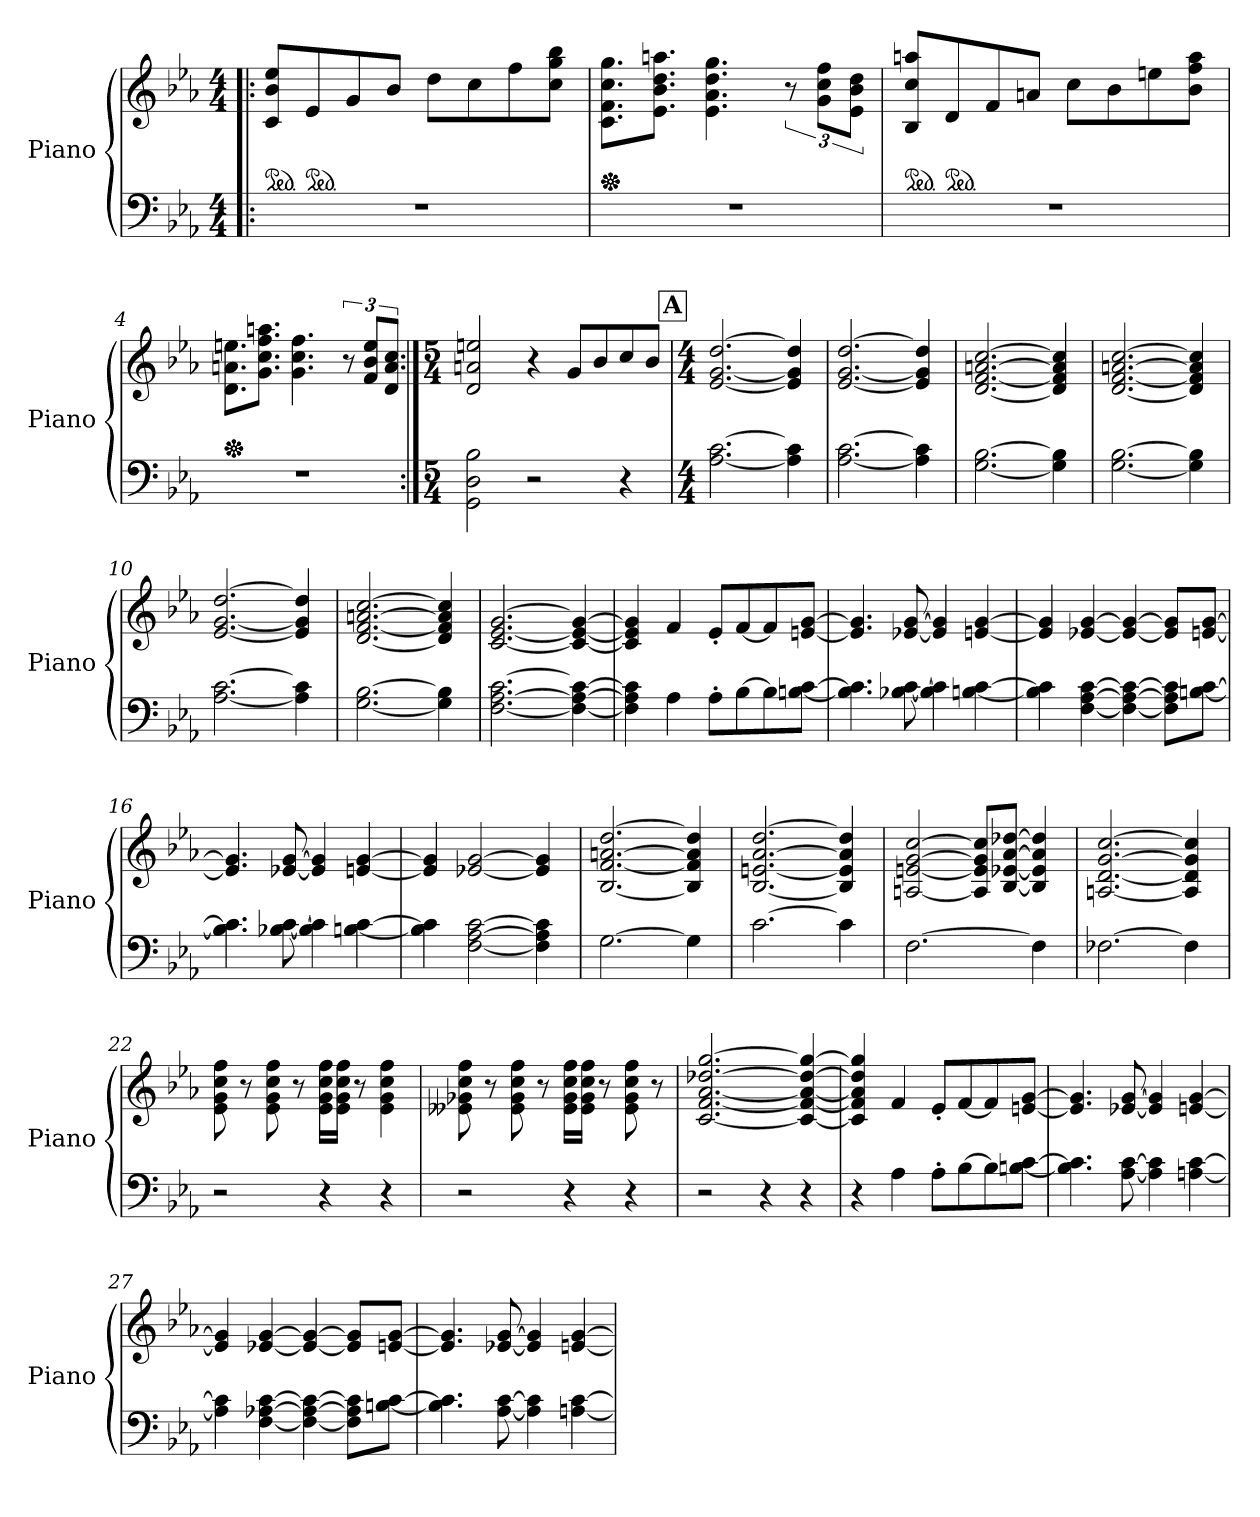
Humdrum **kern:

**kern	**kern
*part1	*part1
*staff2	*staff1
*I"Piano	*
*I'Piano	*
*clefF4	*clefG2
*k[b-e-a-]	*k[b-e-a-]
*M4/4	*M4/4
*MM100	*MM100
*	*ped
=1!|:	=1!|:
1r	8c/ 8b-/ 8ee-/L
*	*ped
.	8e-/
.	8g/
.	8b-/J
.	8dd\L
.	8cc\
.	8ff\
.	8cc\ 8gg\ 8bb-\J
=2	=2
*	*Xped
*	*Xped
1r	8.c\ 8.f\ 8.cc\ 8.gg\L
.	8.e-\ 8.b-\ 8.dd\ 8.aan\J
.	4.e-\ 4.a-\ 4.dd\ 4.gg\
.	12r
.	12g\ 12cc\ 12ff\L
.	12e-\ 12b-\ 12dd\J
=3	=3
*	*ped
1r	8B-/ 8cc/ 8aan/L
*	*ped
.	8d/
.	8f/
.	8an/J
.	8cc\L
.	8b-\
.	8een\
.	8b-\ 8ff\ 8aa\J
=4	=4
*	*Xped
*	*Xped
1r	8.d\ 8.an\ 8.een\L
.	8.g\ 8.cc\ 8.ff\ 8.aan\J
.	4.g\ 4.cc\ 4.ff\
.	12r
.	12f/ 12b-/ 12ee/L
.	12d/ 12a/ 12cc/J
!!LO:LB:g=z
=5:|!	=5:|!
*M5/4	*M5/4
2GG\ 2D\ 2B-\	2d/ 2an/ 2een/
2r	4r
.	8g/L
.	8b-/
4r	8cc/
.	8b-/J
!!LO:REH:place=s1:a:fs=14:t=A
=6	=6
*M4/4	*M4/4
[2.A-\ [2.c\	[2.e-/ [2.g/ [2.dd/
4A-\] 4c\]	4e-/] 4g/] 4dd/]
=7	=7
[2.A-\ [2.c\	[2.e-/ [2.g/ [2.dd/
4A-\] 4c\]	4e-/] 4g/] 4dd/]
=8	=8
[2.G\ [2.B-\	[2.d/ [2.f/ [2.an/ [2.cc/
4G\] 4B-\]	4d/] 4f/] 4a/] 4cc/]
=9	=9
[2.G\ [2.B-\	[2.d/ [2.f/ [2.an/ [2.cc/
4G\] 4B-\]	4d/] 4f/] 4a/] 4cc/]
=10	=10
[2.A-\ [2.c\	[2.e-/ [2.g/ [2.dd/
4A-\] 4c\]	4e-/] 4g/] 4dd/]
=11	=11
[2.G\ [2.B-\	[2.d/ [2.f/ [2.an/ [2.cc/
4G\] 4B-\]	4d/] 4f/] 4a/] 4cc/]
=12	=12
[2.F\ [2.A-\ [2.c\	[2.c/ [2.e-/ [2.g/
4F\_ 4A-\_ 4c\_	4c/_ 4e-/_ 4g/_
!!LO:LB:g=z
=13	=13
4F\] 4A-\] 4c\]	4c/] 4e-/] 4g/]
4A-\	4f/
8A-'\L	8e-'/L
[8B-\	[8f/
8B-\]	8f/]
[8Bn\ [8c\J	[8en/ [8g/J
!!LO:LB:g=z
=14	=14
4.B\] 4.c\]	4.e/] 4.g/]
[8B-X\ [8c\	[8e-X/ [8g/
4B-\] 4c\]	4e-/] 4g/]
[4Bn\ [4c\	[4en/ [4g/
=15	=15
4B\] 4c\]	4e/] 4g/]
[4F\ [4A-\ [4c\	[4e-X/ [4g/
4F\_ 4A-\_ 4c\_	4e-/_ 4g/_
8F\] 8A-\] 8c\]L	8e-/] 8g/]L
[8Bn\ [8c\J	[8en/ [8g/J
=16	=16
4.B\] 4.c\]	4.e/] 4.g/]
[8B-X\ [8c\	[8e-X/ [8g/
4B-\] 4c\]	4e-/] 4g/]
[4Bn\ [4c\	[4en/ [4g/
=17	=17
4B\] 4c\]	4e/] 4g/]
[2F\ [2A-\ [2c\	[2e-X/ [2g/
4F\] 4A-\] 4c\]	4e-/] 4g/]
!!LO:LB:g=z
=18	=18
[2.G\	[2.B-/ [2.f/ [2.an/ [2.dd/
4G\]	4B-/] 4f/] 4a/] 4dd/]
=19	=19
[2.c\	[2.B-/ [2.en/ [2.a-/ [2.dd/
4c\]	4B-/] 4e/] 4a-/] 4dd/]
=20	=20
[2.F\	[2An/ [2en/ [2g/ [2cc/
.	8A/] 8e/] 8g/] 8cc/]L
.	[8B-/ [8e-X/ [8a-/ [8dd-X/J
4F\]	4B-/] 4e-/] 4a-/] 4dd-/]
=21	=21
[2.F-X\	[2.An/ [2.d/ [2.g/ [2.cc/
4F-\]	4A/] 4d/] 4g/] 4cc/]
=22	=22
2r	8e-\ 8g\ 8cc\ 8ff\
.	8r
.	8e-\ 8g\ 8cc\ 8ff\
.	8r
4r	16e-\ 16g\ 16cc\ 16ff\LL
.	16e-\ 16g\ 16cc\ 16ff\JJ
.	8r
4r	4e-\ 4g\ 4cc\ 4ff\
=23	=23
2r	8e--X\ 8g-X\ 8cc\ 8ff\
.	8r
.	8e--\ 8g-\ 8cc\ 8ff\
.	8r
4r	16e--\ 16g-\ 16cc\ 16ff\LL
.	16e--\ 16g-\ 16cc\ 16ff\JJ
.	8r
4r	8e--\ 8g-\ 8cc\ 8ff\
.	8r
=24	=24
2r	[2.c/ [2.f/ [2.a-/ [2.dd-X/ [2.gg/
4r	.
4r	4c/_ 4f/_ 4a-/_ 4dd-/_ 4gg/_
!!LO:PB:g=z
=25	=25
4r	4c/] 4f/] 4a-/] 4dd-/] 4gg/]
4A-\	4f/
8A-'\L	8e-'/L
[8B-\	[8f/
8B-\]	8f/]
[8Bn\ [8c\J	[8en/ [8g/J
!!LO:LB:g=z
=26	=26
4.B\] 4.c\]	4.e/] 4.g/]
[8A-\ [8c\	[8e-X/ [8g/
4A-\] 4c\]	4e-/] 4g/]
[4An\ [4c\	[4en/ [4g/
=27	=27
4A\] 4c\]	4e/] 4g/]
[4F\ [4A-X\ [4c\	[4e-X/ [4g/
4F\_ 4A-\_ 4c\_	4e-/_ 4g/_
8F\] 8A-\] 8c\]L	8e-/] 8g/]L
[8Bn\ [8c\J	[8en/ [8g/J
=28	=28
4.B\] 4.c\]	4.e/] 4.g/]
[8A-\ [8c\	[8e-X/ [8g/
4A-\] 4c\]	4e-/] 4g/]
[4An\ [4c\	[4en/ [4g/
=	=
*-	*-
